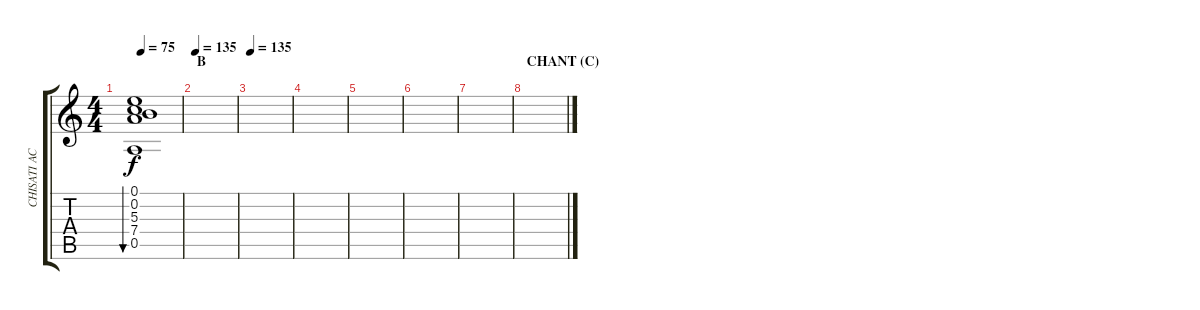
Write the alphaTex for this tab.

\track ("CHISATI ACCOUSTIC" "CHISATI AC") {instrument acousticguitarnylon}
\staff {score tabs}
\tuning (E4 B3 G3 D3 A2 E2) {hide}
\ts (4 4)
\tempo 75
\clef g2
\ks c
(0.1 0.2 5.3 7.4 0.5).1{bu 240 dy f} |
\section ("" "B")
\tempo 135
|
\tempo 135
|
|
|
|
|
\section ("" "CHANT (C)")
